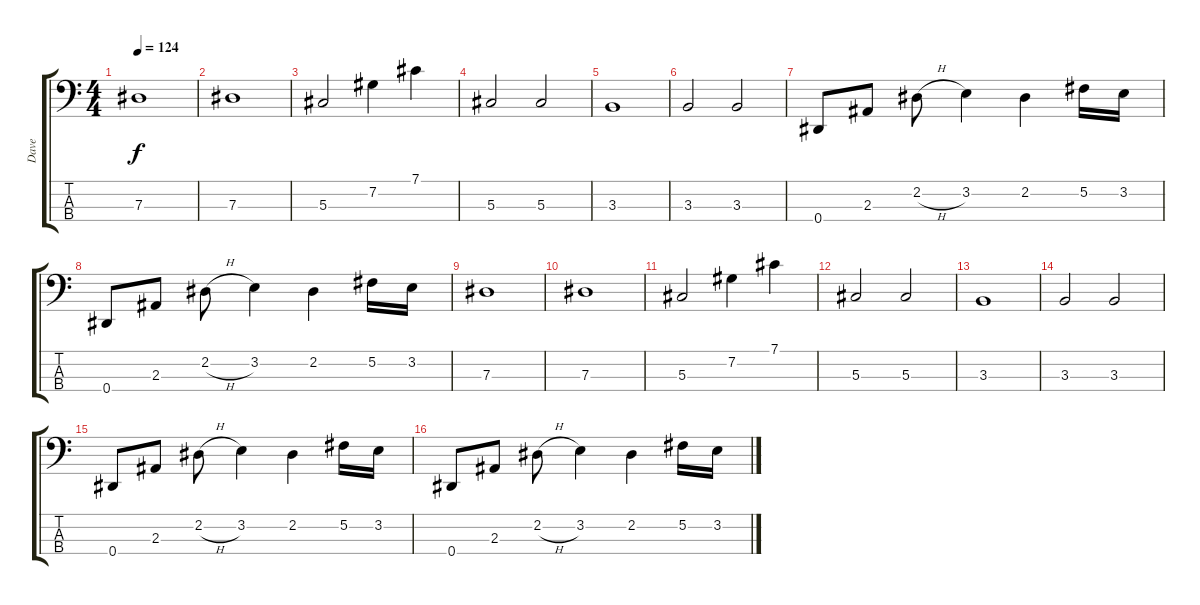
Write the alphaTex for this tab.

\track ("Dave" "Dave") {instrument electricbasspick}
\staff {score tabs}
\tuning (Gb2 Db2 Ab1 Eb1) {hide}
\ts (4 4)
\tempo 124
\clef f4
\ks c
7.3.1{dy f} |
7.3.1 |
5.3.2 7.2.4 7.1.4 |
5.3.2 5.3.2 |
3.3.1 |
3.3.2 3.3.2 |
0.4.8 2.3.8 2.2{h}.8 3.2.4 2.2.4 5.2.16 3.2.16 |
0.4.8 2.3.8 2.2{h}.8 3.2.4 2.2.4 5.2.16 3.2.16 |
7.3.1 |
7.3.1 |
5.3.2 7.2.4 7.1.4 |
5.3.2 5.3.2 |
3.3.1 |
3.3.2 3.3.2 |
0.4.8 2.3.8 2.2{h}.8 3.2.4 2.2.4 5.2.16 3.2.16 |
0.4.8 2.3.8 2.2{h}.8 3.2.4 2.2.4 5.2.16 3.2.16
